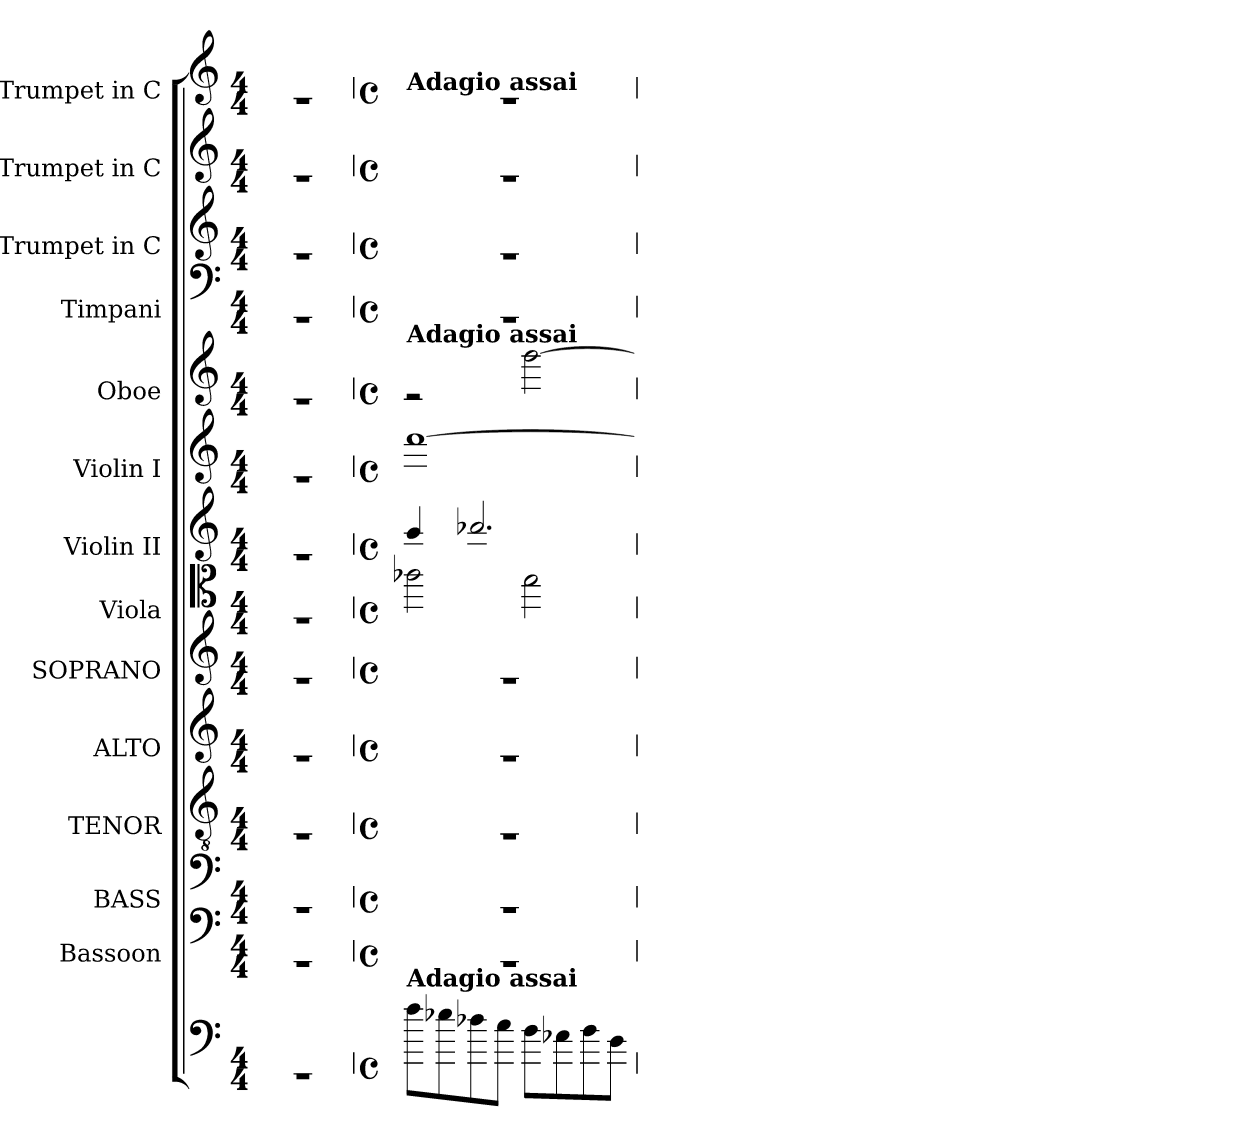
**kern	**kern	**kern	**kern	**kern	**kern	**kern	**kern	**kern	**kern	**kern	**kern	**kern	**kern
*part14	*part13	*part12	*part11	*part10	*part9	*part8	*part7	*part6	*part5	*part4	*part3	*part2	*part1
*staff14	*staff13	*staff12	*staff11	*staff10	*staff9	*staff8	*staff7	*staff6	*staff5	*staff4	*staff3	*staff2	*staff1
*	*I"Bassoon	*I"BASS	*I"TENOR	*I"ALTO	*I"SOPRANO	*I"Viola	*I"Violin II	*I"Violin I	*I"Oboe	*I"Timpani	*I"Trumpet in C	*I"Trumpet in C	*I"Trumpet in C
*	*	*	*	*I'Alto	*I'Soprano	*I'Viola	*I'Violin II	*I'Violin I	*I'Oboe	*I'Timp.	*	*	*
!!LO:PB:g=z
*stria0	*stria0	*stria0	*stria0	*stria0	*stria0	*stria0	*stria0	*stria0	*stria0	*stria0	*stria0	*stria0	*stria0
*clefF4	*clefF4	*clefF4	*clefGv2	*clefG2	*clefG2	*clefC3	*clefG2	*clefG2	*clefG2	*clefF4	*clefG2	*clefG2	*clefG2
*	*	*	*ITrd7c12	*	*	*	*	*	*	*	*	*	*
*k[]	*k[]	*k[]	*k[]	*k[]	*k[]	*k[]	*k[]	*k[]	*k[]	*k[]	*k[]	*k[]	*k[]
*C:	*C:	*C:	*C:	*C:	*C:	*C:	*C:	*C:	*C:	*C:	*C:	*C:	*C:
*M4/4	*M4/4	*M4/4	*M4/4	*M4/4	*M4/4	*M4/4	*M4/4	*M4/4	*M4/4	*M4/4	*M4/4	*M4/4	*M4/4
=1	=1	=1	=1	=1	=1	=1	=1	=1	=1	=1	=1	=1	=1
1r	1r	1r	1r	1r	1r	1r	1r	1r	1r	1r	1r	1r	1r
!!LO:PB:g=z
=1	=1	=1	=1	=1	=1	=1	=1	=1	=1	=1	=1	=1	=1
*M4/4	*M4/4	*M4/4	*M4/4	*M4/4	*M4/4	*M4/4	*M4/4	*M4/4	*M4/4	*M4/4	*M4/4	*M4/4	*M4/4
*met(c)	*met(c)	*met(c)	*met(c)	*met(c)	*met(c)	*met(c)	*met(c)	*met(c)	*met(c)	*met(c)	*met(c)	*met(c)	*met(c)
*MM60	*	*	*	*	*	*	*	*	*MM60	*	*	*	*MM60
!	!	!	!	!	!	!	!	!	!	!	!	!	!LO:TX:a:B:t=Adagio assai
!	!	!	!	!	!	!	!	!	!LO:TX:a:B:t=Adagio assai	!	!	!	!
!LO:TX:a:B:t=Adagio assai	!	!	!	!	!	!	!	!	!	!	!	!	!
8ci\L	1r	1r	1r	1r	1r	2e-i\	4gi/	[1cci	2r	1r	1r	1r	1r
8B-i\	.	.	.	.	.	.	.	.	.	.	.	.	.
8A-Xi\	.	.	.	.	.	.	2.a-Xi/	.	.	.	.	.	.
8Gi\J	.	.	.	.	.	.	.	.	.	.	.	.	.
8Fi\L	.	.	.	.	.	2di\	.	.	[2ddi\	.	.	.	.
8E-i\	.	.	.	.	.	.	.	.	.	.	.	.	.
8Fi\	.	.	.	.	.	.	.	.	.	.	.	.	.
8Di\J	.	.	.	.	.	.	.	.	.	.	.	.	.
=	=	=	=	=	=	=	=	=	=	=	=	=	=
*-	*-	*-	*-	*-	*-	*-	*-	*-	*-	*-	*-	*-	*-
